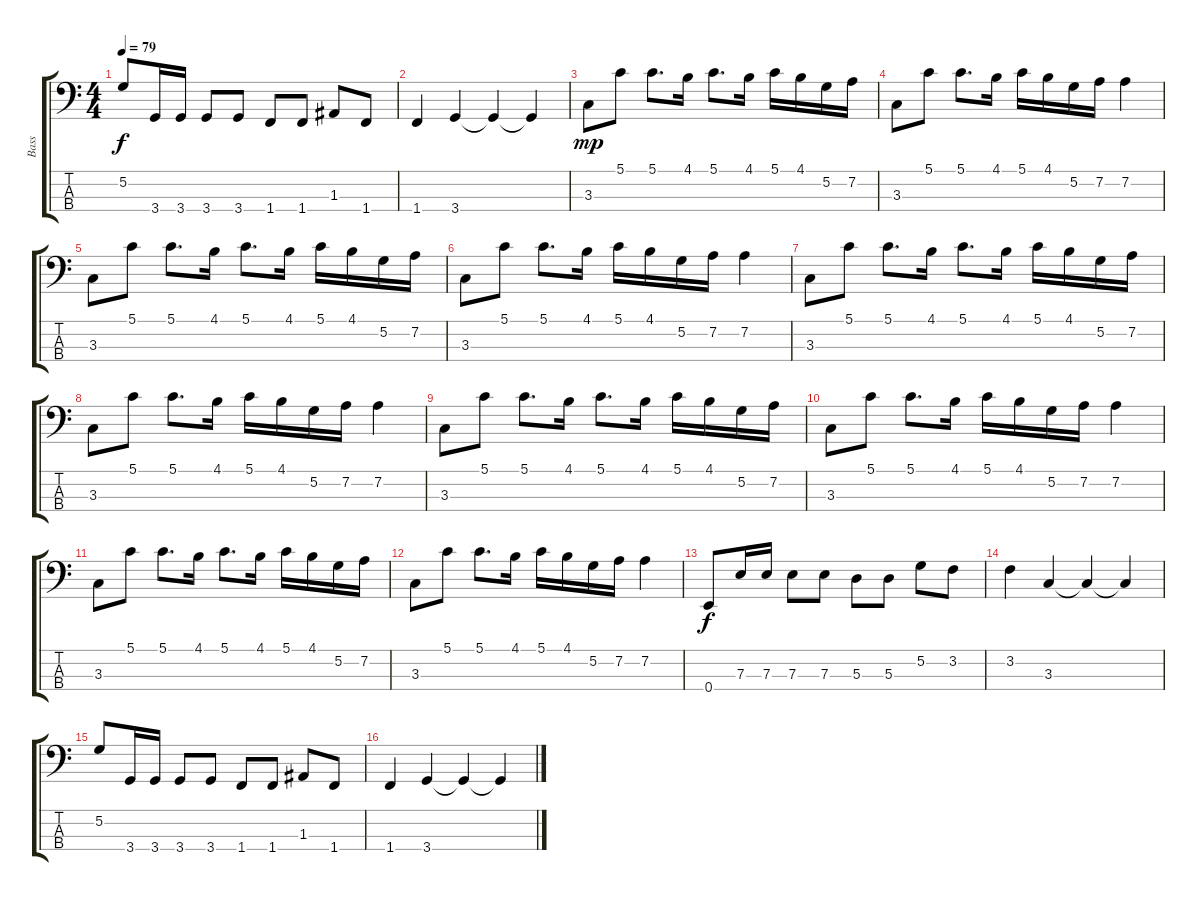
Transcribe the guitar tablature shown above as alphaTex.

\track ("Bass" "Bass") {instrument electricbassfinger bank 177}
\staff {score tabs}
\tuning (G2 D2 A1 E1) {hide}
\ts (4 4)
\tempo 79
\clef f4
\ks c
5.2.8{dy f} 3.4.16 3.4.16 3.4.8 3.4.8 1.4.8 1.4.8 1.3.8 1.4.8 |
1.4.4 3.4.4 3.4{t}.4 3.4{t}.4 |
3.3.8{dy mp} 5.1.8 5.1.8{d} 4.1.16 5.1.8{d} 4.1.16 5.1.16 4.1.16 5.2.16 7.2.16 |
3.3.8 5.1.8 5.1.8{d} 4.1.16 5.1.16 4.1.16 5.2.16 7.2.16 7.2.4 |
3.3.8 5.1.8 5.1.8{d} 4.1.16 5.1.8{d} 4.1.16 5.1.16 4.1.16 5.2.16 7.2.16 |
3.3.8 5.1.8 5.1.8{d} 4.1.16 5.1.16 4.1.16 5.2.16 7.2.16 7.2.4 |
3.3.8 5.1.8 5.1.8{d} 4.1.16 5.1.8{d} 4.1.16 5.1.16 4.1.16 5.2.16 7.2.16 |
3.3.8 5.1.8 5.1.8{d} 4.1.16 5.1.16 4.1.16 5.2.16 7.2.16 7.2.4 |
3.3.8 5.1.8 5.1.8{d} 4.1.16 5.1.8{d} 4.1.16 5.1.16 4.1.16 5.2.16 7.2.16 |
3.3.8 5.1.8 5.1.8{d} 4.1.16 5.1.16 4.1.16 5.2.16 7.2.16 7.2.4 |
3.3.8 5.1.8 5.1.8{d} 4.1.16 5.1.8{d} 4.1.16 5.1.16 4.1.16 5.2.16 7.2.16 |
3.3.8 5.1.8 5.1.8{d} 4.1.16 5.1.16 4.1.16 5.2.16 7.2.16 7.2.4 |
0.4.8{dy f} 7.3.16 7.3.16 7.3.8 7.3.8 5.3.8 5.3.8 5.2.8 3.2.8 |
3.2.4 3.3.4 3.3{t}.4 3.3{t}.4 |
5.2.8 3.4.16 3.4.16 3.4.8 3.4.8 1.4.8 1.4.8 1.3.8 1.4.8 |
1.4.4 3.4.4 3.4{t}.4 3.4{t}.4
